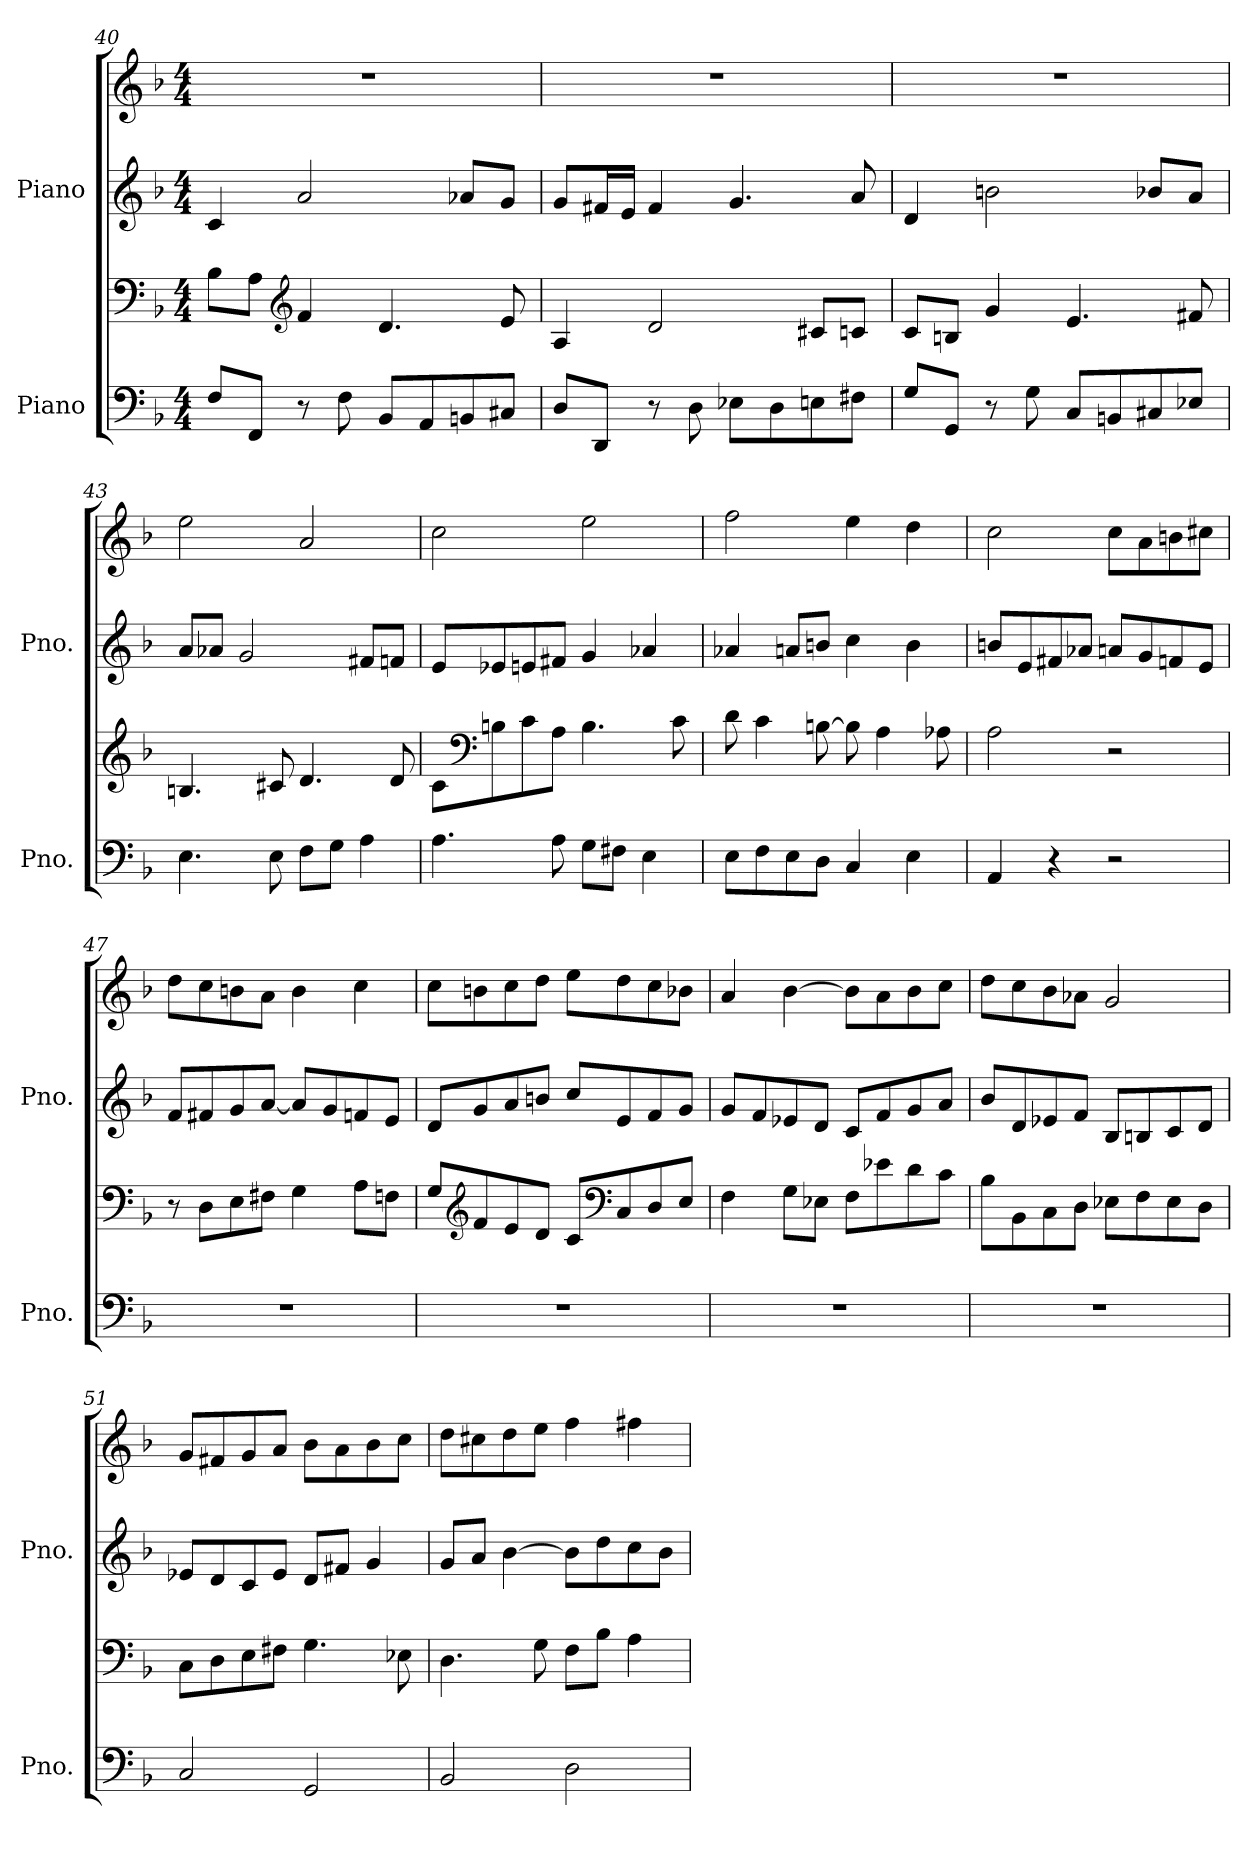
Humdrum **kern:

**kern	**kern	**kern	**kern
*part2	*part2	*part1	*part1
*staff4	*staff3	*staff2	*staff1
*I"Piano	*	*I"Piano	*
*I'Pno.	*	*I'Pno.	*
!!LO:LB:g=z
*clefF4	*clefF4	*clefG2	*clefG2
*k[b-]	*k[b-]	*k[b-]	*k[b-]
*M4/4	*M4/4	*M4/4	*M4/4
=40	=40	=40	=40
8F/L	8B-\L	4c/	1r
8FF/J	8A\J	.	.
*	*clefG2	*	*
8r	4f/	2a/	.
8F\	.	.	.
8BB-/L	4.d/	.	.
8AA/	.	.	.
8BBn/	.	8a-X/L	.
8C#X/J	8e/	8g/J	.
=41	=41	=41	=41
8D/L	4A/	8g/L	1r
8DD/J	.	16f#X/L	.
.	.	16e/JJ	.
8r	2d/	4f#/	.
8D\	.	.	.
8E-X\L	.	4.g/	.
8D\	.	.	.
8En\	8c#X/L	.	.
8F#X\J	8cn/J	8a/	.
=42	=42	=42	=42
8G/L	8c/L	4d/	1r
8GG/J	8Bn/J	.	.
8r	4g/	2bn\	.
8G\	.	.	.
8C/L	4.e/	.	.
8BBn/	.	.	.
8C#X/	.	8b-X/L	.
8E-X/J	8f#X/	8a/J	.
!!LO:PB:g=z
=43	=43	=43	=43
4.E\	4.Bn/	8a/L	2ee\
.	.	8a-X/J	.
.	.	2g/	.
8E\	8c#X/	.	.
8F\L	4.d/	.	2a/
8G\J	.	.	.
4A\	.	8f#X/L	.
.	8d/	8fn/J	.
=44	=44	=44	=44
4.A\	8c\L	8e/L	2cc\
*	*clefF4	*	*
.	8Bn\	8e-X/	.
.	8c\	8en/	.
8A\	8A\J	8f#X/J	.
8G\L	4.B\	4g/	2ee\
8F#X\J	.	.	.
4E\	.	4a-X/	.
.	8c\	.	.
=45	=45	=45	=45
8E\L	8d\	4a-X/	2ff\
8F\	4c\	.	.
8E\	.	8an/L	.
8D\J	[8Bn\	8bn/J	.
4C/	8B\]	4cc\	4ee\
.	4A\	.	.
4E\	.	4b\	4dd\
.	8A-X\	.	.
!!LO:LB:g=z
=46	=46	=46	=46
4AA/	2A\	8bn/L	2cc\
.	.	8e/	.
4r	.	8f#X/	.
.	.	8a-X/J	.
2r	2r	8an/L	8cc\L
.	.	8g/	8a\
.	.	8fn/	8bn\
.	.	8e/J	8cc#X\J
=47	=47	=47	=47
1r	8r	8f/L	8dd\L
.	8D\L	8f#X/	8cc\
.	8E\	8g/	8bn\
.	8F#X\J	[8a/J	8a\J
.	4G\	8a/L]	4b\
.	.	8g/	.
.	8A\L	8fn/	4cc\
.	8Fn\J	8e/J	.
=48	=48	=48	=48
1r	8G/L	8d/L	8cc\L
*	*clefG2	*	*
.	8f/	8g/	8bn\
.	8e/	8a/	8cc\
.	8d/J	8bn/J	8dd\J
.	8c/L	8cc/L	8ee\L
*	*clefF4	*	*
.	8C/	8e/	8dd\
.	8D/	8f/	8cc\
.	8E/J	8g/J	8b-X\J
!!LO:LB:g=z
=49	=49	=49	=49
1r	4F\	8g/L	4a/
.	.	8f/	.
.	8G\L	8e-X/	[4b-\
.	8E-X\J	8d/J	.
.	8F\L	8c/L	8b-\L]
.	8e-X\	8f/	8a\
.	8d\	8g/	8b-\
.	8c\J	8a/J	8cc\J
=50	=50	=50	=50
1r	8B-\L	8b-/L	8dd\L
.	8BB-\	8d/	8cc\
.	8C\	8e-X/	8b-\
.	8D\J	8f/J	8a-X\J
.	8E-X\L	8B-/L	2g/
.	8F\	8Bn/	.
.	8E-\	8c/	.
.	8D\J	8d/J	.
=51	=51	=51	=51
2C/	8C\L	8e-X/L	8g/L
.	8D\	8d/	8f#X/
.	8E\	8c/	8g/
.	8F#X\J	8e-/J	8a/J
2GG/	4.G\	8d/L	8b-\L
.	.	8f#X/J	8a\
.	.	4g/	8b-\
.	8E-X\	.	8cc\J
!!LO:PB:g=z
=52	=52	=52	=52
2BB-/	4.D\	8g/L	8dd\L
.	.	8a/J	8cc#X\
.	.	[4b-\	8dd\
.	8G\	.	8ee\J
2D\	8F\L	8b-\L]	4ff\
.	8B-\J	8dd\	.
.	4A\	8cc\	4ff#X\
.	.	8b-\J	.
=	=	=	=
*-	*-	*-	*-
